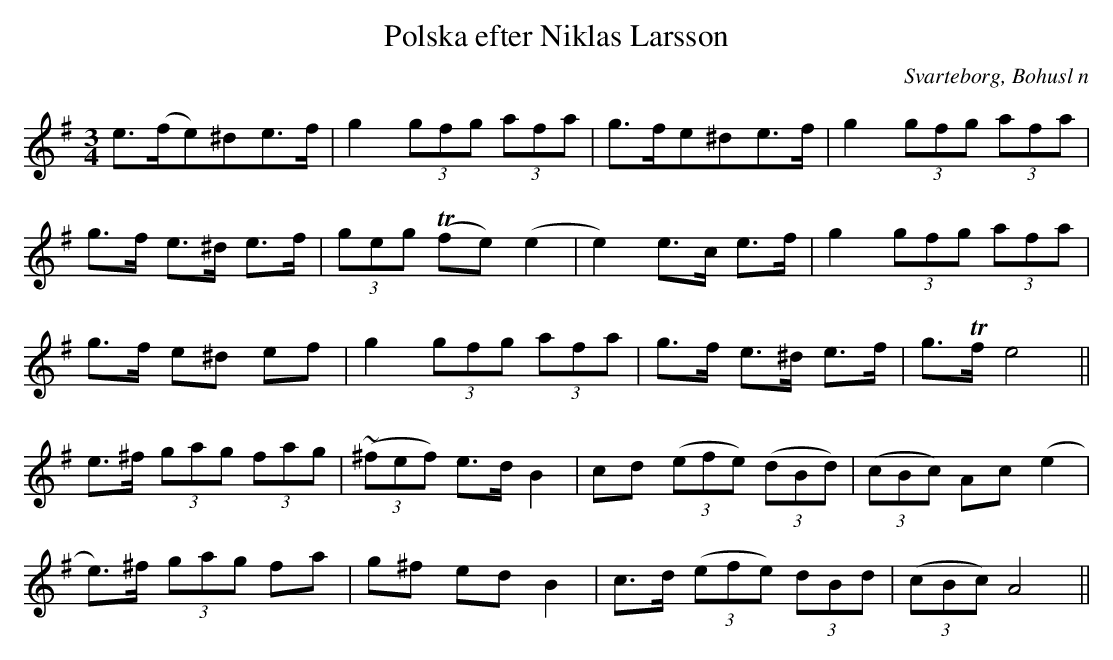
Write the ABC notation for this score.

X:1
T:Polska efter Niklas Larsson
O:Svarteborg, Bohusl n
M:3/4
L:1/8
K:G
e>(fe)^de>f|g2 (3gfg (3afa|g>fe^de>f|g2 (3gfg (3afa|
g>f e>^d e>f|(3geg (Tfe) (e2|e2) e>c e>f|g2 (3gfg (3afa|
g>f e^d ef|g2 (3gfg (3afa|g>f e>^d e>f|g>Tf e4||
e>^f (3gag (3fag|((3~^fef) e>d B2|cd ((3efe) ((3dBd)|((3cBc) Ac (e2|
e)>^f (3gag fa|g^f ed B2|c>d ((3efe) (3dBd|((3cBc) A4||
